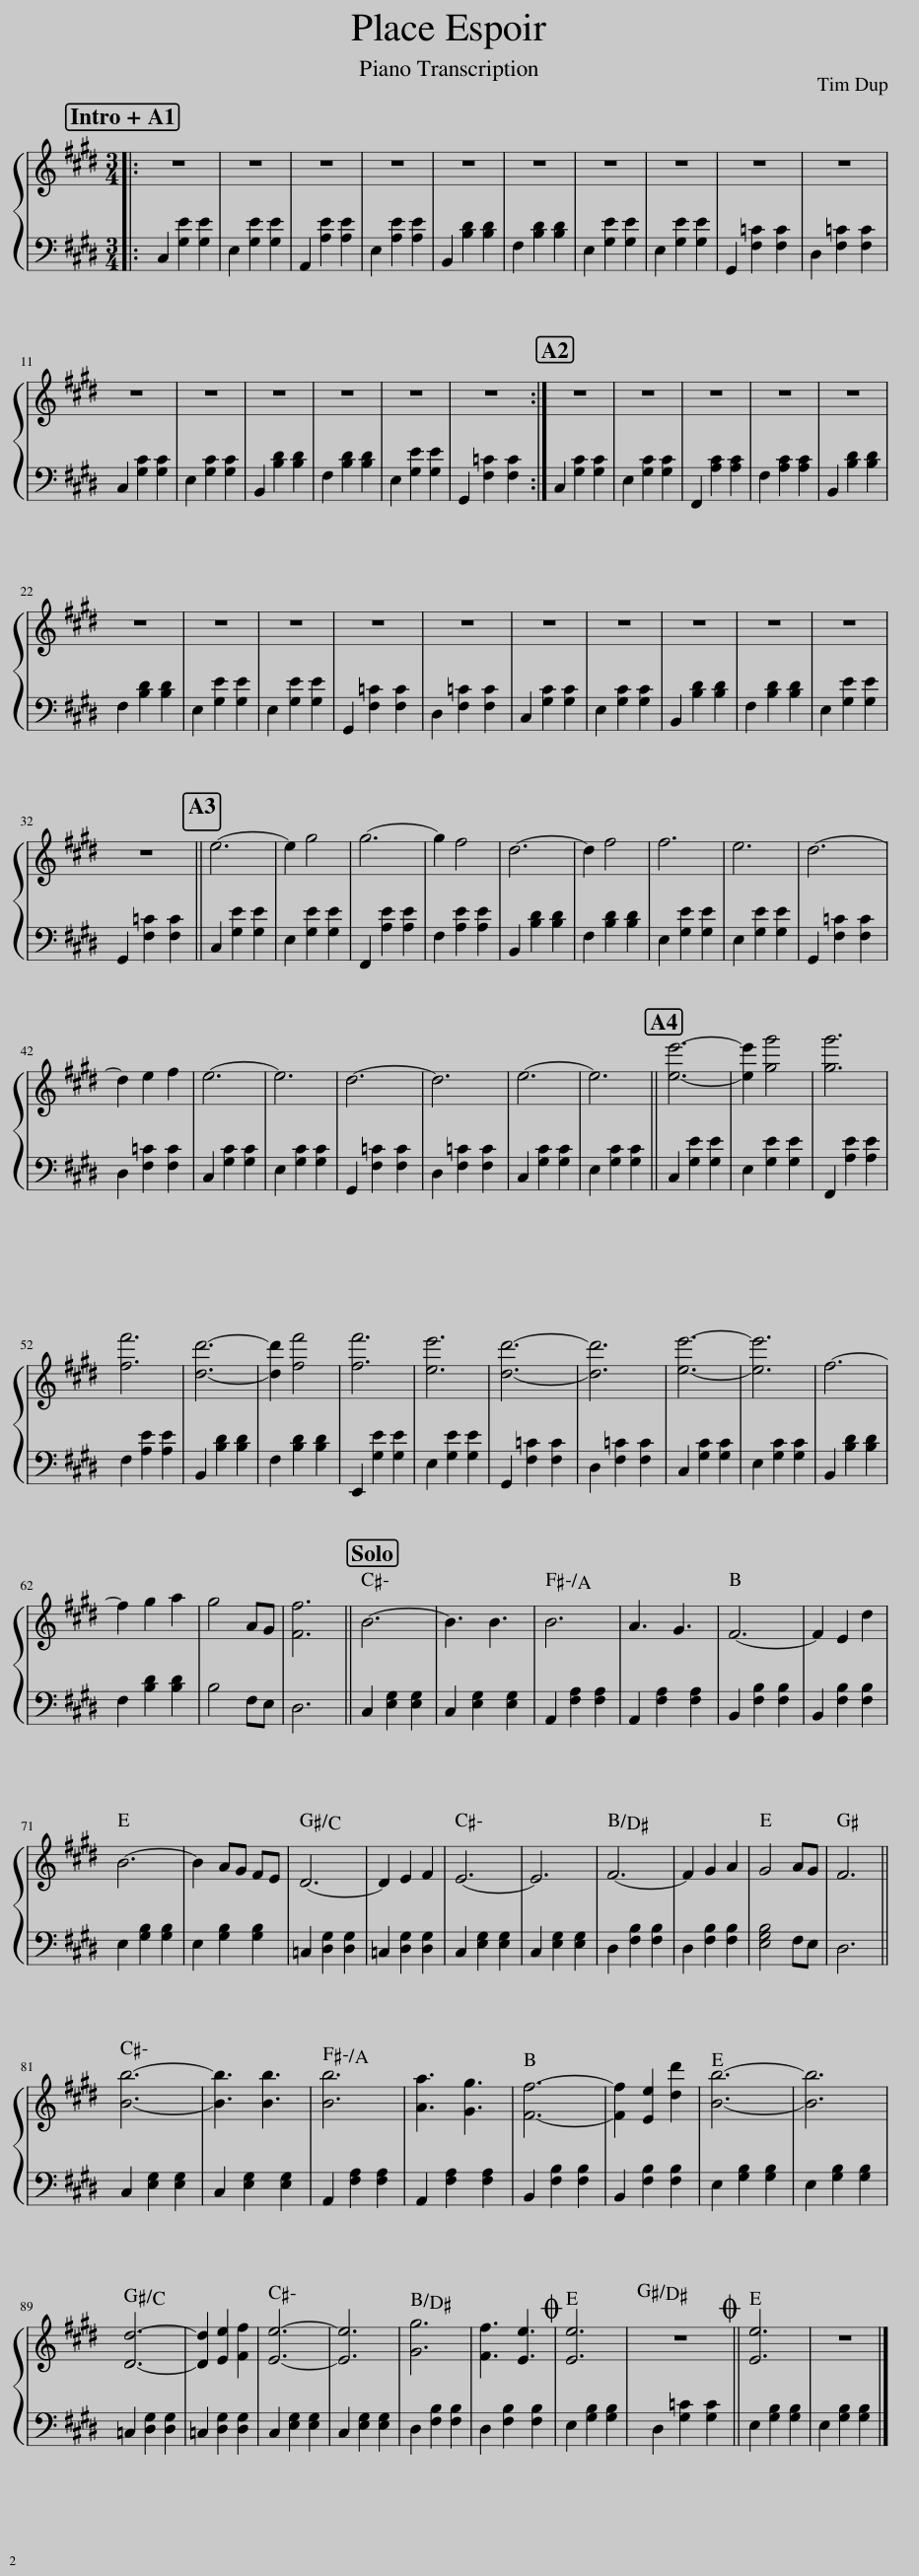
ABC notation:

X:1
%%score { 1 | 2 }
L:1/8
M:3/4
I:linebreak $
K:E
V:1 treble
V:2 bass
V:1
|: z6 | z6 | z6 | z6 | z6 | %5
 z6 | z6 | z6 | z6 | z6 |$ %10
 z6 | z6 | z6 | z6 | z6 | %15
 z6 :| z6 | z6 | z6 | z6 | %20
 z6 |$ z6 | z6 | z6 | z6 | %25
 z6 | z6 | z6 | z6 | z6 | %30
 z6 |$ z6 || e6- | e2 g4 | g6- | %35
 g2 f4 | d6- | d2 f4 | f6 | e6 | %40
 d6- |$ d2 e2 f2 | e6- | e6 | d6- | %45
 d6 | e6- | e6 || [ee']6- | [ee']2 [gg']4 | %50
 [gg']6 |$ [ff']6 | [dd']6- | [dd']2 [ff']4 | [ff']6 | %55
 [ee']6 | [dd']6- | [dd']6 | [ee']6- | [ee']6 | %60
 f6- |$ f2 g2 a2 | g4 AG | [Ff]6 || B6- | %65
 B3 B3 | B6 | A3 G3 | F6- | F2 E2 d2 |$ %70
 B6- | B2 AG FE | D6- | D2 E2 F2 | E6- | %75
 E6 | F6- | F2 G2 A2 | G4 AG | F6 ||$ %80
 [Bb]6- | [Bb]3 [Bb]3 | [Bb]6 | [Aa]3 [Gg]3 | [Ff]6- | %85
 [Ff]2 [Ee]2 [dd']2 | [Bb]6- | [Bb]6 |$ [Dd]6- | [Dd]2 [Ee]2 [Ff]2 | %90
 [Ee]6- | [Ee]6 | [Gg]6 | [Ff]3 [Ee]3 |O [Ee]6 | %95
 z6 ||O [Ee]6 | z6 |] %98
V:2
|: C,2 [G,E]2 [G,E]2 | E,2 [G,E]2 [G,E]2 | A,,2 [A,E]2 [A,E]2 | E,2 [A,E]2 [A,E]2 | B,,2 [B,D]2 [B,D]2 | %5
 F,2 [B,D]2 [B,D]2 | E,2 [G,E]2 [G,E]2 | E,2 [G,E]2 [G,E]2 | G,,2 [F,=C]2 [F,C]2 | D,2 [F,=C]2 [F,C]2 |$ %10
 C,2 [G,C]2 [G,C]2 | E,2 [G,C]2 [G,C]2 | B,,2 [B,D]2 [B,D]2 | F,2 [B,D]2 [B,D]2 | E,2 [G,E]2 [G,E]2 | %15
 G,,2 [F,=C]2 [F,C]2 :| C,2 [G,C]2 [G,C]2 | E,2 [G,C]2 [G,C]2 | F,,2 [A,C]2 [A,C]2 | F,2 [A,C]2 [A,C]2 | %20
 B,,2 [B,D]2 [B,D]2 |$ F,2 [B,D]2 [B,D]2 | E,2 [G,E]2 [G,E]2 | E,2 [G,E]2 [G,E]2 | G,,2 [F,=C]2 [F,C]2 | %25
 D,2 [F,=C]2 [F,C]2 | C,2 [G,C]2 [G,C]2 | E,2 [G,C]2 [G,C]2 | B,,2 [B,D]2 [B,D]2 | F,2 [B,D]2 [B,D]2 | %30
 E,2 [G,E]2 [G,E]2 |$ G,,2 [F,=C]2 [F,C]2 || C,2 [G,E]2 [G,E]2 | E,2 [G,E]2 [G,E]2 | F,,2 [A,E]2 [A,E]2 | %35
 F,2 [A,E]2 [A,E]2 | B,,2 [B,D]2 [B,D]2 | F,2 [B,D]2 [B,D]2 | E,2 [G,E]2 [G,E]2 | E,2 [G,E]2 [G,E]2 | %40
 G,,2 [F,=C]2 [F,C]2 |$ D,2 [F,=C]2 [F,C]2 | C,2 [G,C]2 [G,C]2 | E,2 [G,C]2 [G,C]2 | G,,2 [F,=C]2 [F,C]2 | %45
 D,2 [F,=C]2 [F,C]2 | C,2 [G,C]2 [G,C]2 | E,2 [G,C]2 [G,C]2 || C,2 [G,E]2 [G,E]2 | E,2 [G,E]2 [G,E]2 | %50
 F,,2 [A,E]2 [A,E]2 |$ F,2 [A,E]2 [A,E]2 | B,,2 [B,D]2 [B,D]2 | F,2 [B,D]2 [B,D]2 | E,,2 [G,E]2 [G,E]2 | %55
 E,2 [G,E]2 [G,E]2 | G,,2 [F,=C]2 [F,C]2 | D,2 [F,=C]2 [F,C]2 | C,2 [G,C]2 [G,C]2 | E,2 [G,C]2 [G,C]2 | %60
 B,,2 [B,D]2 [B,D]2 |$ F,2 [B,D]2 [B,D]2 | B,4 F,E, | D,6 || C,2 [E,G,]2 [E,G,]2 | %65
 C,2 [E,G,]2 [E,G,]2 | A,,2 [F,A,]2 [F,A,]2 | A,,2 [F,A,]2 [F,A,]2 | B,,2 [F,B,]2 [F,B,]2 | B,,2 [F,B,]2 [F,B,]2 |$ %70
 E,2 [G,B,]2 [G,B,]2 | E,2 [G,B,]2 [G,B,]2 | =C,2 [D,G,]2 [D,G,]2 | =C,2 [D,G,]2 [D,G,]2 | C,2 [E,G,]2 [E,G,]2 | %75
 C,2 [E,G,]2 [E,G,]2 | D,2 [F,B,]2 [F,B,]2 | D,2 [F,B,]2 [F,B,]2 | [E,G,B,]4 F,E, | D,6 ||$ %80
 C,2 [E,G,]2 [E,G,]2 | C,2 [E,G,]2 [E,G,]2 | A,,2 [F,A,]2 [F,A,]2 | A,,2 [F,A,]2 [F,A,]2 | B,,2 [F,B,]2 [F,B,]2 | %85
 B,,2 [F,B,]2 [F,B,]2 | E,2 [G,B,]2 [G,B,]2 | E,2 [G,B,]2 [G,B,]2 |$ =C,2 [D,G,]2 [D,G,]2 | =C,2 [D,G,]2 [D,G,]2 | %90
 C,2 [E,G,]2 [E,G,]2 | C,2 [E,G,]2 [E,G,]2 | D,2 [F,B,]2 [F,B,]2 | D,2 [F,B,]2 [F,B,]2 | E,2 [G,B,]2 [G,B,]2 | %95
 D,2 [G,=C]2 [G,C]2 || E,2 [G,B,]2 [G,B,]2 | E,2 [G,B,]2 [G,B,]2 |] %98
